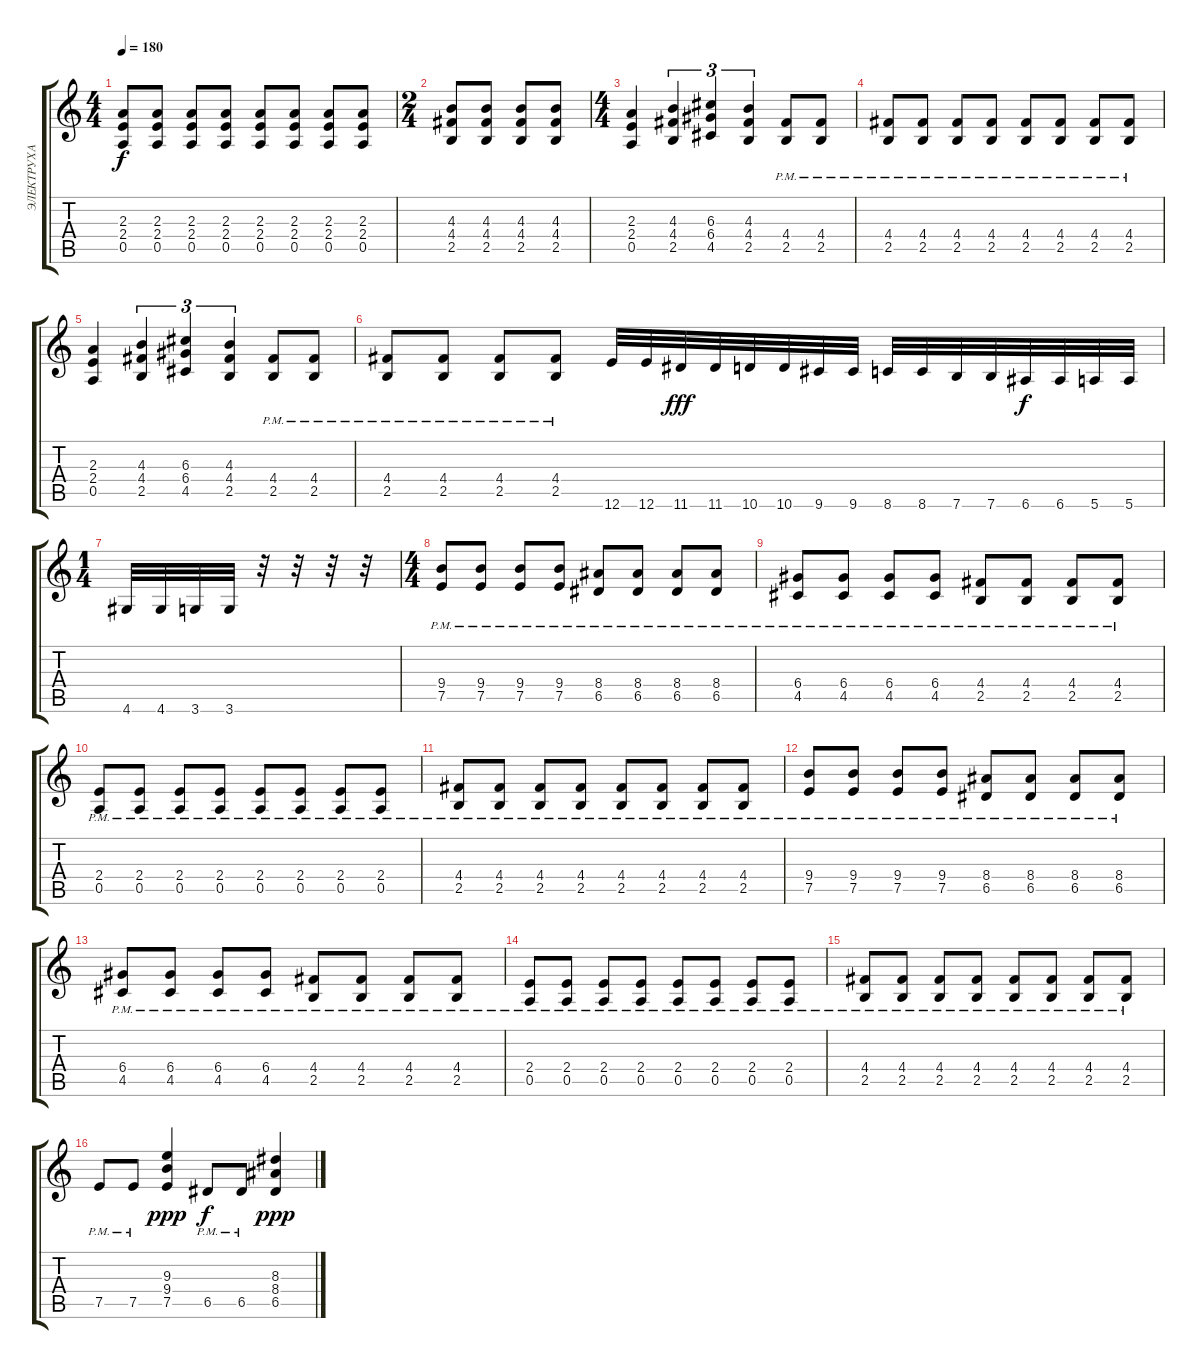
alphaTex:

\track ("ЭЛЕКТРУХА" "ЭЛЕКТРУХА") {instrument distortionguitar}
\staff {score tabs}
\tuning (E4 B3 G3 D3 A2 E2) {hide}
\ts (4 4)
\tempo 180
\clef g2
\ks c
(2.3 2.4 0.5).8{dy f} (2.3 2.4 0.5).8 (2.3 2.4 0.5).8 (2.3 2.4 0.5).8 (2.3 2.4 0.5).8 (2.3 2.4 0.5).8 (2.3 2.4 0.5).8 (2.3 2.4 0.5).8 |
\ts (2 4)
(4.3 4.4 2.5).8 (4.3 4.4 2.5).8 (4.3 4.4 2.5).8 (4.3 4.4 2.5).8 |
\ts (4 4)
(2.3 2.4 0.5).4 (4.3 4.4 2.5).4{tu (3 2)} (6.3 6.4 4.5).4{tu (3 2)} (4.3 4.4 2.5).4{tu (3 2)} (4.4{pm} 2.5{pm}).8 (4.4{pm} 2.5{pm}).8 |
(4.4{pm} 2.5{pm}).8 (4.4{pm} 2.5{pm}).8 (4.4{pm} 2.5{pm}).8 (4.4{pm} 2.5{pm}).8 (4.4{pm} 2.5{pm}).8 (4.4{pm} 2.5{pm}).8 (4.4{pm} 2.5{pm}).8 (4.4{pm} 2.5{pm}).8 |
(2.3 2.4 0.5).4 (4.3 4.4 2.5).4{tu (3 2)} (6.3 6.4 4.5).4{tu (3 2)} (4.3 4.4 2.5).4{tu (3 2)} (4.4{pm} 2.5{pm}).8 (4.4{pm} 2.5{pm}).8 |
(4.4{pm} 2.5{pm}).8 (4.4{pm} 2.5{pm}).8 (4.4{pm} 2.5{pm}).8 (4.4{pm} 2.5{pm}).8 12.6.32 12.6.32 11.6.32{dy fff} 11.6.32 10.6.32 10.6.32 9.6.32 9.6.32 8.6.32 8.6.32 7.6.32 7.6.32 6.6.32{dy f} 6.6.32 5.6.32 5.6.32 |
\ts (1 4)
4.6.32 4.6.32 3.6.32 3.6.32 r.32 r.32 r.32 r.32 |
\ts (4 4)
(9.4{pm} 7.5{pm}).8 (9.4{pm} 7.5{pm}).8 (9.4{pm} 7.5{pm}).8 (9.4{pm} 7.5{pm}).8 (8.4{pm} 6.5{pm}).8 (8.4{pm} 6.5{pm}).8 (8.4{pm} 6.5{pm}).8 (8.4{pm} 6.5{pm}).8 |
(6.4{pm} 4.5{pm}).8 (6.4{pm} 4.5{pm}).8 (6.4{pm} 4.5{pm}).8 (6.4{pm} 4.5{pm}).8 (4.4{pm} 2.5{pm}).8 (4.4{pm} 2.5{pm}).8 (4.4{pm} 2.5{pm}).8 (4.4{pm} 2.5{pm}).8 |
(2.4{pm} 0.5{pm}).8 (2.4{pm} 0.5{pm}).8 (2.4{pm} 0.5{pm}).8 (2.4{pm} 0.5{pm}).8 (2.4{pm} 0.5{pm}).8 (2.4{pm} 0.5{pm}).8 (2.4{pm} 0.5{pm}).8 (2.4{pm} 0.5{pm}).8 |
(4.4{pm} 2.5{pm}).8 (4.4{pm} 2.5{pm}).8 (4.4{pm} 2.5{pm}).8 (4.4{pm} 2.5{pm}).8 (4.4{pm} 2.5{pm}).8 (4.4{pm} 2.5{pm}).8 (4.4{pm} 2.5{pm}).8 (4.4{pm} 2.5{pm}).8 |
(9.4{pm} 7.5{pm}).8 (9.4{pm} 7.5{pm}).8 (9.4{pm} 7.5{pm}).8 (9.4{pm} 7.5{pm}).8 (8.4{pm} 6.5{pm}).8 (8.4{pm} 6.5{pm}).8 (8.4{pm} 6.5{pm}).8 (8.4{pm} 6.5{pm}).8 |
(6.4{pm} 4.5{pm}).8 (6.4{pm} 4.5{pm}).8 (6.4{pm} 4.5{pm}).8 (6.4{pm} 4.5{pm}).8 (4.4{pm} 2.5{pm}).8 (4.4{pm} 2.5{pm}).8 (4.4{pm} 2.5{pm}).8 (4.4{pm} 2.5{pm}).8 |
(2.4{pm} 0.5{pm}).8 (2.4{pm} 0.5{pm}).8 (2.4{pm} 0.5{pm}).8 (2.4{pm} 0.5{pm}).8 (2.4{pm} 0.5{pm}).8 (2.4{pm} 0.5{pm}).8 (2.4{pm} 0.5{pm}).8 (2.4{pm} 0.5{pm}).8 |
(4.4{pm} 2.5{pm}).8 (4.4{pm} 2.5{pm}).8 (4.4{pm} 2.5{pm}).8 (4.4{pm} 2.5{pm}).8 (4.4{pm} 2.5{pm}).8 (4.4{pm} 2.5{pm}).8 (4.4{pm} 2.5{pm}).8 (4.4{pm} 2.5{pm}).8 |
7.5{pm}.8 7.5{pm}.8 (9.3 9.4 7.5).4{dy ppp} 6.5{pm}.8{dy f} 6.5{pm}.8 (8.3 8.4 6.5).4{dy ppp}
